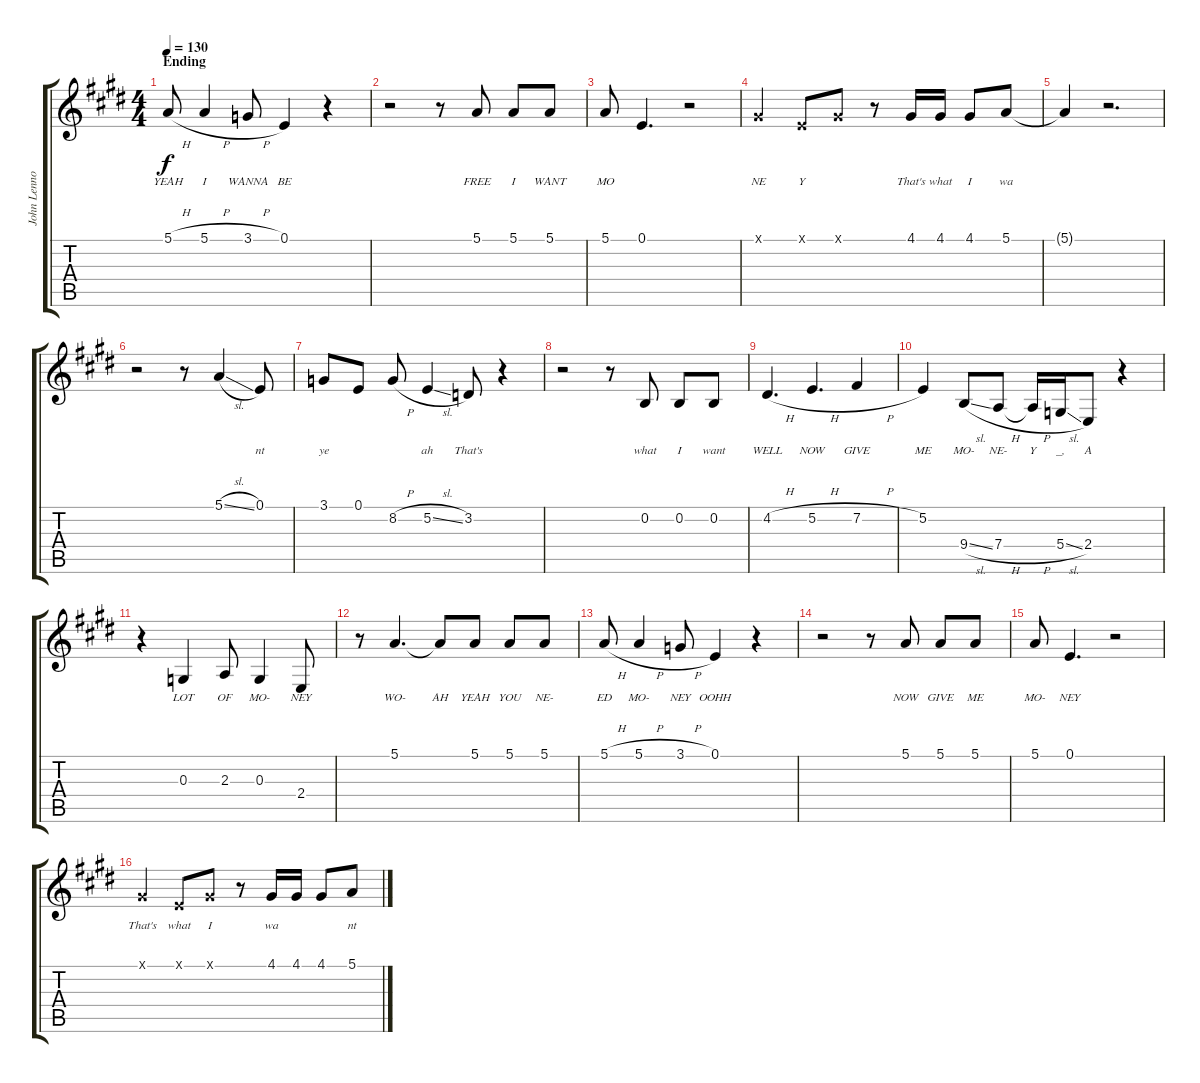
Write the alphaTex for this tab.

\track ("John Lennon Lead Vocals" "John Lenno") {instrument oboe}
\staff {score tabs}
\tuning (E4 B3 G3 D3 A2 E2) {hide}
\ts (4 4)
\section ("" "Ending")
\tempo 130
\clef g2
\ks e
5.1{h}.8{lyrics (0 "YEAH") lyrics (1 "") lyrics (2 "") lyrics (3 "") lyrics (4 "") dy f} 5.1{h}.4{lyrics (0 "I") lyrics (1 "") lyrics (2 "") lyrics (3 "") lyrics (4 "")} 3.1{h}.8{lyrics (0 "WANNA") lyrics (1 "") lyrics (2 "") lyrics (3 "") lyrics (4 "")} 0.1.4{lyrics (0 "BE") lyrics (1 "") lyrics (2 "") lyrics (3 "") lyrics (4 "")} r.4 |
r.2 r.8 5.1.8{lyrics (0 "FREE") lyrics (1 "") lyrics (2 "") lyrics (3 "") lyrics (4 "")} 5.1.8{lyrics (0 "I") lyrics (1 "") lyrics (2 "") lyrics (3 "") lyrics (4 "")} 5.1.8{lyrics (0 "WANT") lyrics (1 "") lyrics (2 "") lyrics (3 "") lyrics (4 "")} |
5.1.8{lyrics (0 "MO") lyrics (1 "") lyrics (2 "") lyrics (3 "") lyrics (4 "")} 0.1.4{d lyrics (0 "") lyrics (1 "") lyrics (2 "") lyrics (3 "") lyrics (4 "")} r.2 |
4.1{x}.4{lyrics (0 "NE") lyrics (1 "") lyrics (2 "") lyrics (3 "") lyrics (4 "")} 0.1{x}.8{lyrics (0 "Y") lyrics (1 "") lyrics (2 "") lyrics (3 "") lyrics (4 "")} 4.1{x}.8{lyrics (0 "") lyrics (1 "") lyrics (2 "") lyrics (3 "") lyrics (4 "")} r.8 4.1.16{lyrics (0 "That's") lyrics (1 "") lyrics (2 "") lyrics (3 "") lyrics (4 "")} 4.1.16{lyrics (0 "what") lyrics (1 "") lyrics (2 "") lyrics (3 "") lyrics (4 "")} 4.1.8{lyrics (0 "I") lyrics (1 "") lyrics (2 "") lyrics (3 "") lyrics (4 "")} 5.1.8{lyrics (0 "wa") lyrics (1 "") lyrics (2 "") lyrics (3 "") lyrics (4 "")} |
5.1{t}.4{lyrics (0 "") lyrics (1 "") lyrics (2 "") lyrics (3 "") lyrics (4 "")} r.2{d} |
r.2 r.8 5.1{sl}.4{lyrics (0 "") lyrics (1 "") lyrics (2 "") lyrics (3 "") lyrics (4 "")} 0.1.8{lyrics (0 "nt") lyrics (1 "") lyrics (2 "") lyrics (3 "") lyrics (4 "")} |
3.1.8{lyrics (0 "ye") lyrics (1 "") lyrics (2 "") lyrics (3 "") lyrics (4 "")} 0.1.8{lyrics (0 "") lyrics (1 "") lyrics (2 "") lyrics (3 "") lyrics (4 "")} 8.2{h}.8{lyrics (0 "") lyrics (1 "") lyrics (2 "") lyrics (3 "") lyrics (4 "")} 5.2{sl}.4{lyrics (0 "ah") lyrics (1 "") lyrics (2 "") lyrics (3 "") lyrics (4 "")} 3.2.8{lyrics (0 "That's") lyrics (1 "") lyrics (2 "") lyrics (3 "") lyrics (4 "")} r.4 |
r.2 r.8 0.2.8{lyrics (0 "what") lyrics (1 "") lyrics (2 "") lyrics (3 "") lyrics (4 "")} 0.2.8{lyrics (0 "I") lyrics (1 "") lyrics (2 "") lyrics (3 "") lyrics (4 "")} 0.2.8{lyrics (0 "want") lyrics (1 "") lyrics (2 "") lyrics (3 "") lyrics (4 "")} |
4.2{h}.4{d lyrics (0 "WELL") lyrics (1 "") lyrics (2 "") lyrics (3 "") lyrics (4 "")} 5.2{h}.4{d lyrics (0 "NOW") lyrics (1 "") lyrics (2 "") lyrics (3 "") lyrics (4 "")} 7.2{h}.4{lyrics (0 "GIVE") lyrics (1 "") lyrics (2 "") lyrics (3 "") lyrics (4 "")} |
5.2.4{lyrics (0 "ME") lyrics (1 "") lyrics (2 "") lyrics (3 "") lyrics (4 "")} 9.4{sl}.8{lyrics (0 "MO-") lyrics (1 "") lyrics (2 "") lyrics (3 "") lyrics (4 "")} 7.4{h}.8{lyrics (0 "NE-") lyrics (1 "") lyrics (2 "") lyrics (3 "") lyrics (4 "")} 7.4{h t}.16{lyrics (0 "Y") lyrics (1 "") lyrics (2 "") lyrics (3 "") lyrics (4 "")} 5.4{sl}.16{lyrics (0 "_,") lyrics (1 "") lyrics (2 "") lyrics (3 "") lyrics (4 "")} 2.4.8{lyrics (0 "A") lyrics (1 "") lyrics (2 "") lyrics (3 "") lyrics (4 "")} r.4 |
r.4 0.3.4{lyrics (0 "LOT") lyrics (1 "") lyrics (2 "") lyrics (3 "") lyrics (4 "")} 2.3.8{lyrics (0 "OF") lyrics (1 "") lyrics (2 "") lyrics (3 "") lyrics (4 "")} 0.3.4{lyrics (0 "MO-") lyrics (1 "") lyrics (2 "") lyrics (3 "") lyrics (4 "")} 2.4.8{lyrics (0 "NEY") lyrics (1 "") lyrics (2 "") lyrics (3 "") lyrics (4 "")} |
r.8 5.1.4{d lyrics (0 "WO-") lyrics (1 "") lyrics (2 "") lyrics (3 "") lyrics (4 "")} 5.1{t}.8{lyrics (0 "AH") lyrics (1 "") lyrics (2 "") lyrics (3 "") lyrics (4 "")} 5.1.8{lyrics (0 "YEAH") lyrics (1 "") lyrics (2 "") lyrics (3 "") lyrics (4 "")} 5.1.8{lyrics (0 "YOU") lyrics (1 "") lyrics (2 "") lyrics (3 "") lyrics (4 "")} 5.1.8{lyrics (0 "NE-") lyrics (1 "") lyrics (2 "") lyrics (3 "") lyrics (4 "")} |
5.1{h}.8{lyrics (0 "ED") lyrics (1 "") lyrics (2 "") lyrics (3 "") lyrics (4 "")} 5.1{h}.4{lyrics (0 "MO-") lyrics (1 "") lyrics (2 "") lyrics (3 "") lyrics (4 "")} 3.1{h}.8{lyrics (0 "NEY") lyrics (1 "") lyrics (2 "") lyrics (3 "") lyrics (4 "")} 0.1.4{lyrics (0 "OOHH") lyrics (1 "") lyrics (2 "") lyrics (3 "") lyrics (4 "")} r.4 |
r.2 r.8 5.1.8{lyrics (0 "NOW") lyrics (1 "") lyrics (2 "") lyrics (3 "") lyrics (4 "")} 5.1.8{lyrics (0 "GIVE") lyrics (1 "") lyrics (2 "") lyrics (3 "") lyrics (4 "")} 5.1.8{lyrics (0 "ME") lyrics (1 "") lyrics (2 "") lyrics (3 "") lyrics (4 "")} |
5.1.8{lyrics (0 "MO-") lyrics (1 "") lyrics (2 "") lyrics (3 "") lyrics (4 "")} 0.1.4{d lyrics (0 "NEY") lyrics (1 "") lyrics (2 "") lyrics (3 "") lyrics (4 "")} r.2 |
4.1{x}.4{lyrics (0 "That's") lyrics (1 "") lyrics (2 "") lyrics (3 "") lyrics (4 "")} 0.1{x}.8{lyrics (0 "what") lyrics (1 "") lyrics (2 "") lyrics (3 "") lyrics (4 "")} 4.1{x}.8{lyrics (0 "I") lyrics (1 "") lyrics (2 "") lyrics (3 "") lyrics (4 "")} r.8 4.1.16{lyrics (0 "wa") lyrics (1 "") lyrics (2 "") lyrics (3 "") lyrics (4 "")} 4.1.16{lyrics (0 "") lyrics (1 "") lyrics (2 "") lyrics (3 "") lyrics (4 "")} 4.1.8{lyrics (0 "") lyrics (1 "") lyrics (2 "") lyrics (3 "") lyrics (4 "")} 5.1.8{lyrics (0 "nt") lyrics (1 "") lyrics (2 "") lyrics (3 "") lyrics (4 "")}
